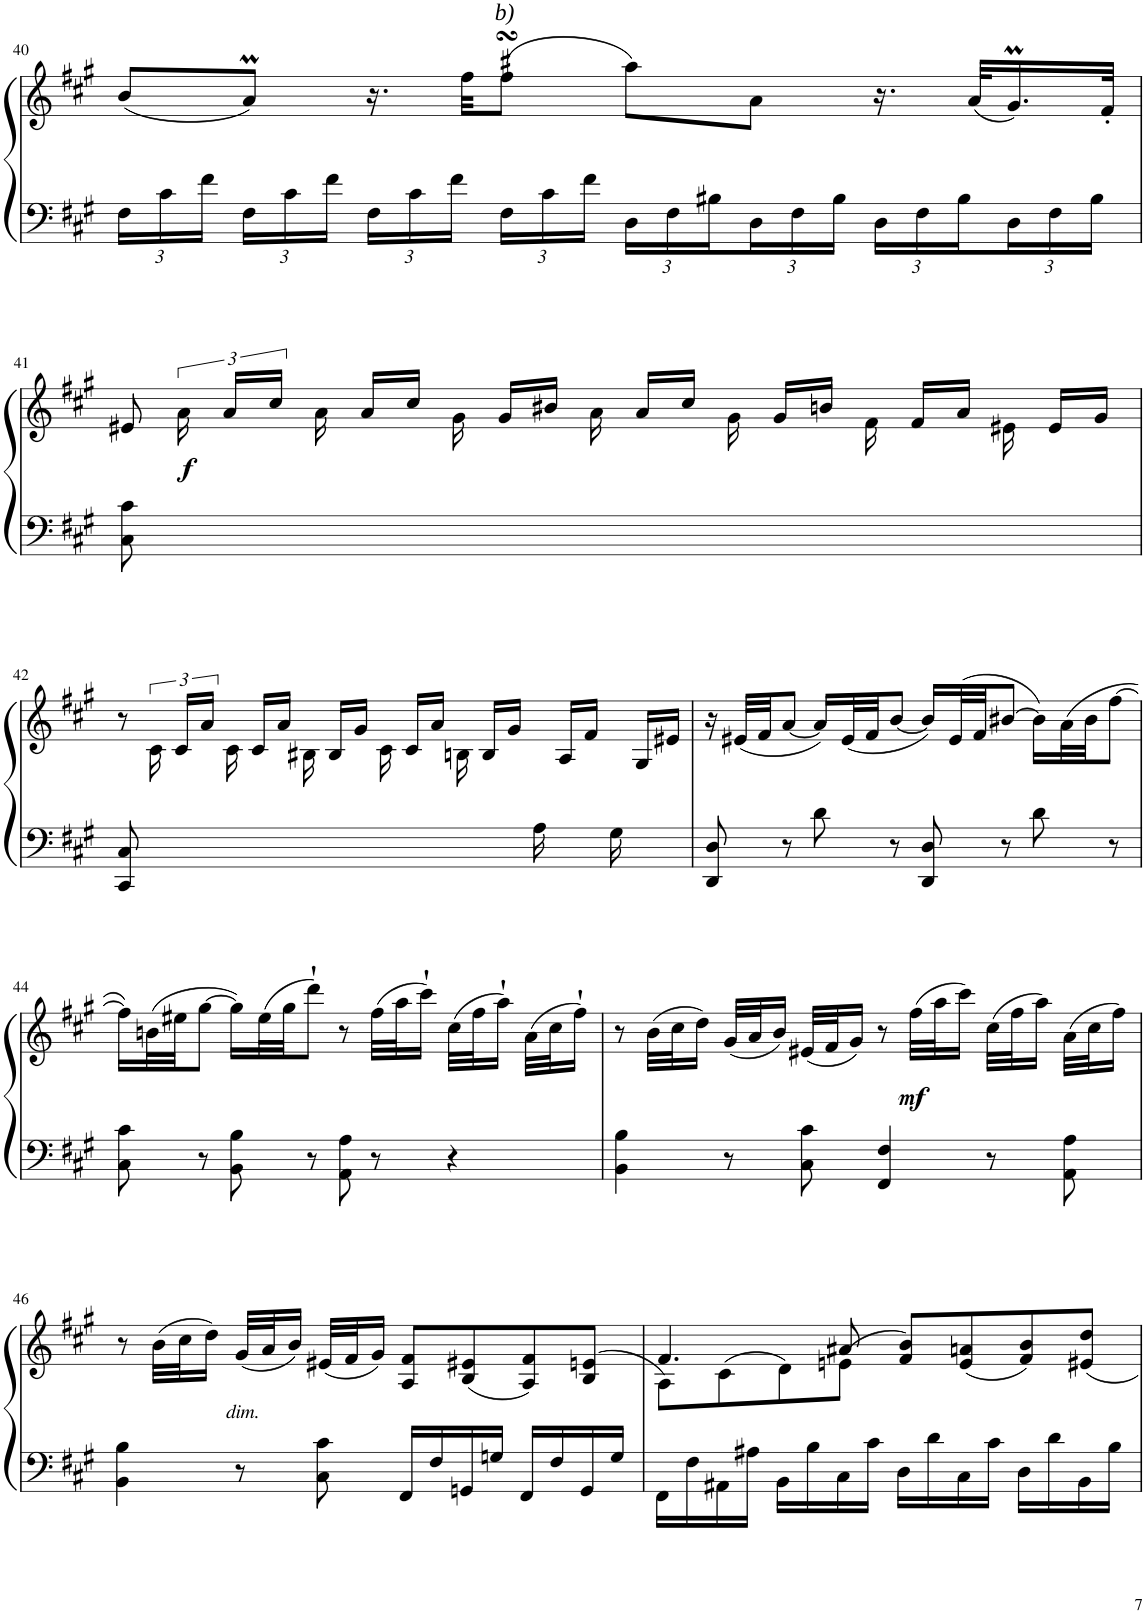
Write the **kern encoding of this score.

**kern	**kern	**dynam
*part1	*part1	*part1
*staff2	*staff1	*staff1/2
*I"Piano	*	*
*I'Pno	*	*
!!LO:PB:g=z
*clefF4	*clefG2	*
*k[f#c#g#]	*k[f#c#g#]	*
*M4/4	*M4/4	*
*met(c)	*met(c)	*
*Xbrackettup	*	*
=40	=40	=40
24F#\LL	(8b/L	.
24c#\	.	.
24f#\JJ	.	.
24F#\LL	8aM/J)	.
24c#\	.	.
24f#\JJ	.	.
24F#\LL	16.r	.
24c#\	.	.
24f#\JJ	.	.
.	32ff#\KKL	.
!	!LO:TX:a:i:t=b)	!
24F#\LL	(8ff#sSSS\J	.
24c#\	.	.
24f#\JJ	.	.
24D\LL	8aa\L)	.
24F#\	.	.
24B#X\	.	.
24D\	8a\J	.
24F#\	.	.
24B#\JJ	.	.
24D\LL	16.r	.
24F#\	.	.
24B#\	.	.
.	(32a/KLL	.
24D\	16.g#m/)	.
24F#\	.	.
24B#\JJ	.	.
.	32f#'/JJk	.
!!LO:LB:g=z
=41	=41	=41
8C#\ 8c#\	8e#X/	.
!	!	!LO:DY:b
8ryy	24a\	f
.	24a/LL	.
.	24cc#/JJ	.
4ryy	24a\	.
.	24a/LL	.
.	24cc#/JJ	.
.	24g#\	.
.	24g#/LL	.
.	24b#X/JJ	.
2ryy	24a\	.
.	24a/LL	.
.	24cc#/JJ	.
.	24g#\	.
.	24g#/LL	.
.	24bn/JJ	.
.	24f#\	.
.	24f#/LL	.
.	24a/JJ	.
.	24e#X\	.
.	24e#/LL	.
.	24g#/JJ	.
!!LO:LB:g=z
=42	=42	=42
*^	*	*
2.ryy	8CC#/ 8C#/	8r	.
.	8ryy	24c#\	.
.	.	24c#/LL	.
.	.	24a/JJ	.
.	4ryy	24c#\	.
.	.	24c#/LL	.
.	.	24a/JJ	.
.	.	24B#X\	.
.	.	24B#/LL	.
.	.	24g#/JJ	.
.	2ryy	24c#\	.
.	.	24c#/LL	.
.	.	24a/JJ	.
.	.	24Bn\	.
.	.	24B/LL	.
.	.	24g#/JJ	.
*brackettup	*	*	*
24A\	.	24ryy	.
12ryy	.	24A/LL	.
.	.	24f#/JJ	.
24G#\	.	24ryy	.
12ryy	.	24G#/LL	.
.	.	24e#X/JJ	.
*v	*v	*	*
=43	=43	=43
8DD/ 8D/	16r	.
.	(32e#X/LLL	.
.	32f#/JJ	.
8r	[8a/J	.
8d\	16a/LL])	.
.	(32e#/L	.
.	32f#/JJ	.
8r	[8b/J	.
8DD/ 8D/	16b/LL])	.
.	(32e#/L	.
.	32f#/JJ	.
8r	[8b#X/J	.
8d\	16b#\LL])	.
.	(32a\L	.
.	32b#\JJ	.
8r	[8ff#\J	.
!!LO:LB:g=z
=44	=44	=44
8C#\ 8c#\	16ff#\LL])	.
.	(32bn\L	.
.	32ee#X\JJ	.
8r	[8gg#\J	.
8BB\ 8B\	16gg#\LL])	.
.	(32ee#\L	.
.	32gg#\JJ	.
8r	8ddd`\J)	.
8AA\ 8A\	8r	.
8r	(32ff#\LLL	.
.	32aa\J	.
.	16ccc#`\JJ)	.
4r	(32cc#\LLL	.
.	32ff#\J	.
.	16aa`\JJ)	.
.	(32a\LLL	.
.	32cc#\J	.
.	16ff#`\JJ)	.
=45	=45	=45
4BB\ 4B\	8r	.
.	(32b\LLL	.
.	32cc#\J	.
.	16dd\JJ)	.
8r	(32g#/LLL	.
.	32a/J	.
.	16b/JJ)	.
8C#\ 8c#\	(32e#X/LLL	.
.	32f#/J	.
.	16g#/JJ)	.
4FF#/ 4F#/	8r	.
!	!	!LO:DY:b
.	(32ff#\LLL	mf
.	32aa\J	.
.	16ccc#\JJ)	.
8r	(32cc#\LLL	.
.	32ff#\J	.
.	16aa\JJ)	.
8AA\ 8A\	(32a\LLL	.
.	32cc#\J	.
.	16ff#\JJ)	.
!!LO:LB:g=z
=46	=46	=46
4BB\ 4B\	8r	.
.	(32b\LLL	.
.	32cc#\J	.
.	16dd\JJ)	.
!	!	!LO:DY:b
8r	(32g#/LLL	other-dynamics
.	32a/J	.
.	16b/JJ)	.
8C#\ 8c#\	(32e#X/LLL	.
.	32f#/J	.
.	16g#/JJ)	.
16FF#/LL	8A/ 8f#/L	.
16F#/	.	.
16GGn/	(8B/ 8e#X/	.
16Gn/JJ	.	.
16FF#/LL	8A/ 8f#/)	.
16F#/	.	.
16GG/	(8B/ 8en/J	.
16G/JJ	.	.
=47	=47	=47
*	*^	*
16FF#\LL	8A\L)	4.f#/	.
16F#\	.	.	.
16AA#X\	(8c#\	.	.
16A#X\JJ	.	.	.
16BB\LL	8d\)	.	.
16B\	.	.	.
16C#\	(8en\J	8a#X/	.
16c#\JJ	.	.	.
16D\LL	8f#/ 8b/L)	2ryy	.
16d\	.	.	.
16C#\	(8e/ 8an/	.	.
16c#\JJ	.	.	.
16D\LL	8f#/ 8b/)	.	.
16d\	.	.	.
16BB\	8e#X/ 8dd/J	.	.
16B\JJ	.	.	.
*	*v	*v	*
=	=	=
*-	*-	*-
